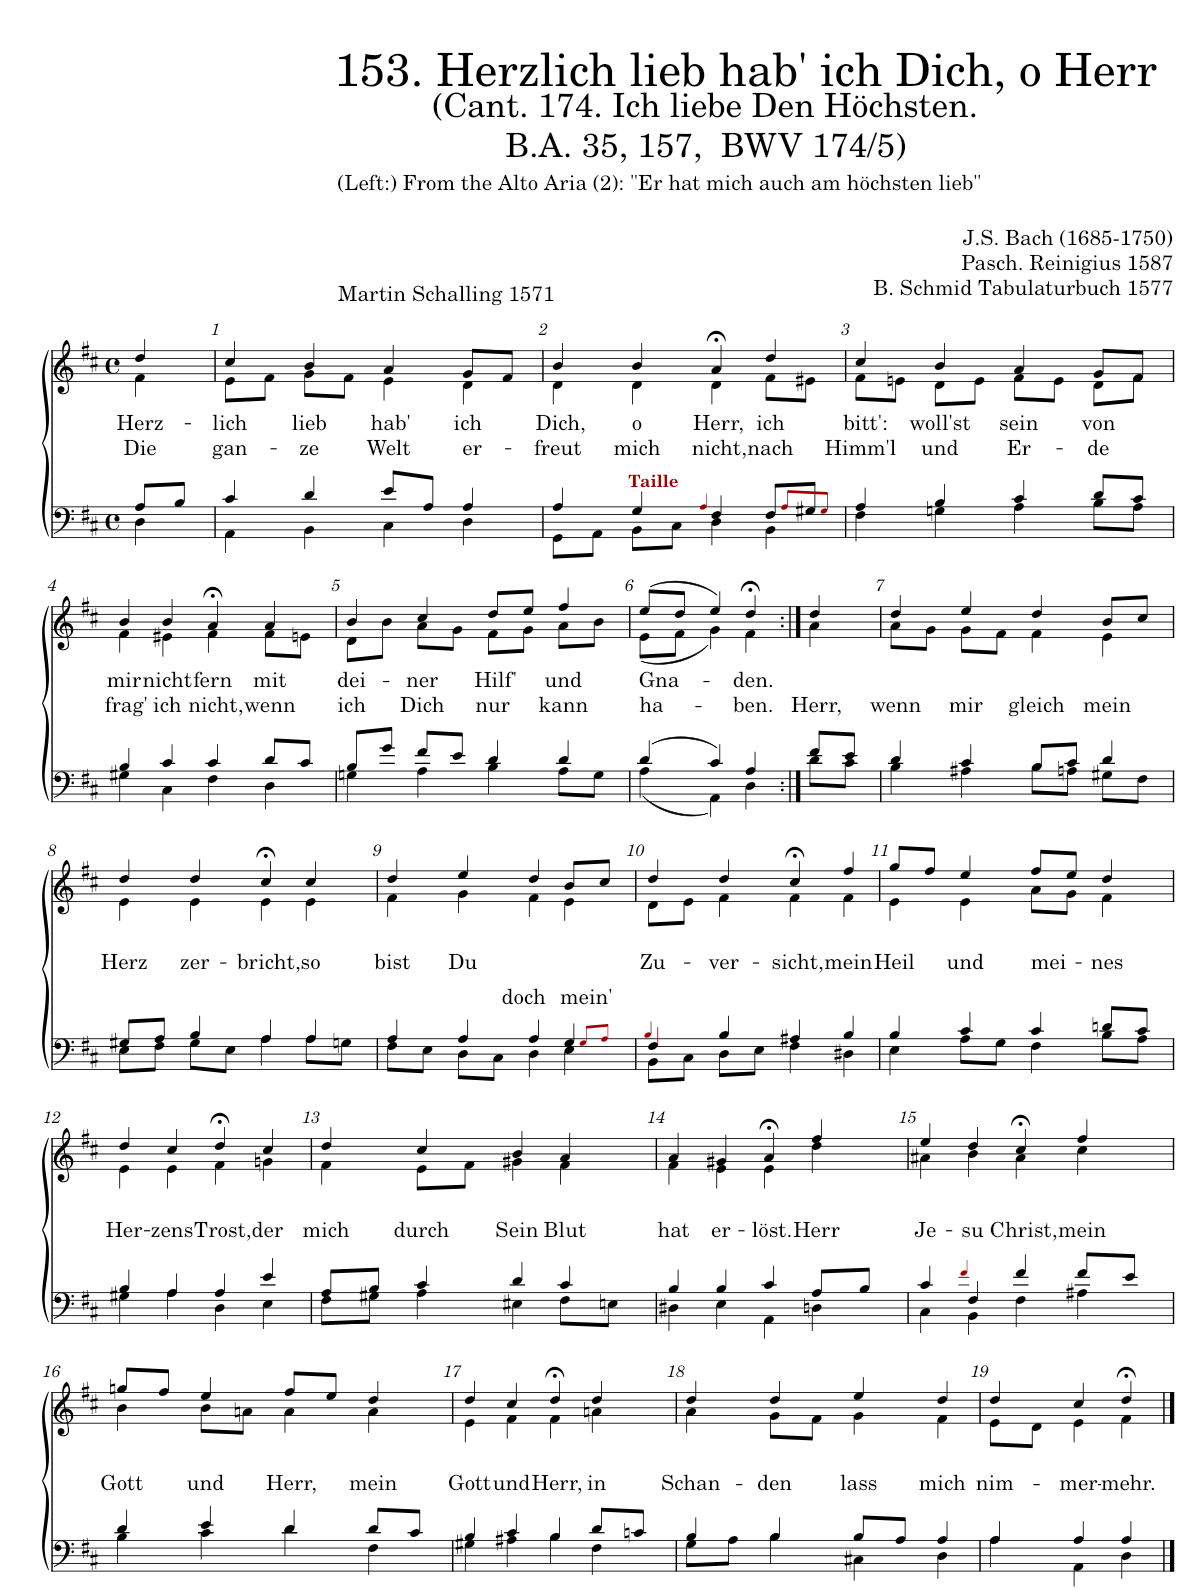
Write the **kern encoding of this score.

**kern	**kern	**text	**text
*part2	*part1	*part1	*part1
*staff2	*staff1	*staff1	*staff1
*I"Tenor/Bass	*I"Soprano/Alto	*	*
*clefF4	*clefG2	*	*
*k[f#c#]	*k[f#c#]	*	*
*M4/4	*M4/4	*	*
*met(c)	*met(c)	*	*
=	=	=	=
*^	*	*	*
!	!	!	!LO:LY:b	!LO:LY:b
*	*	*^	*	*
8A/L	4D\	4dd/	4f#\	Herz-	Die
8B/J	.	.	.	.	.
=1	=1	=1	=1	=1	=1
!	!	!	!	!LO:LY:b	!LO:LY:b
4c#/	4AA\	4cc#/	8e\L	-lich	gan-
.	.	.	8f#\J	.	.
!	!	!	!	!LO:LY:b	!LO:LY:b
4d/	4BB\	4b/	8g\L	lieb	-ze
.	.	.	8f#\J	.	.
!	!	!	!	!LO:LY:b	!LO:LY:b
8e/L	4C#\	4a/	4e\	hab'	Welt
8A/J	.	.	.	.	.
!	!	!	!	!LO:LY:b	!LO:LY:b
4A/	4D\	8g/L	4d\	ich	er-
.	.	8f#/J	.	.	.
=2	=2	=2	=2	=2	=2
*	*^	*	*	*	*
!	!	!	!	!	!LO:LY:b	!LO:LY:b
4A/	8GG\L	2ryy	4b/	4d\	Dich,	-freut
.	8AA\J	.	.	.	.	.
!	!	!	!	!	!LO:LY:b	!LO:LY:b
4G/	8BB\L	.	4b/	4d\	o	mich
.	8C#\J	.	.	.	.	.
!	!	!	!	!	!LO:LY:b	!LO:LY:b
4F#/	4D\	4Ai/	4a;<,/	4d\	Herr,	nicht,
!LO:TX:a:B:color=#A40000:t=Taille	!	!	!	!	!	!
!	!	!	!	!	!LO:LY:b	!LO:LY:b
8F#/L	4BB\	8Ai/L	4dd/	8f#\L	ich	nach
8G#X/J	.	8G#i/J	.	8e#X\J	.	.
=3	=3	=3	=3	=3	=3	=3
!	!	!	!	!	!LO:LY:b	!LO:LY:b
*	*v	*v	*	*	*	*
4A/	4F#\	4cc#/	8f#\L	bitt':	Himm'l
.	.	.	8en\J	.	.
!	!	!	!	!LO:LY:b	!LO:LY:b
4B/	4Gn\	4b/	8d\L	woll'st	und
.	.	.	8e\J	.	.
!	!	!	!	!LO:LY:b	!LO:LY:b
4c#/	4A\	4a/	8f#\L	sein	Er-
.	.	.	8e\J	.	.
!	!	!	!	!LO:LY:b	!LO:LY:b
8d/L	8B\L	8g/L	8d\L	von	-de
8c#/J	8A\J	8f#/J	8f#\J	.	.
!!LO:LB:g=z	!!
=4	=4	=4	=4	=4	=4
!	!	!	!	!LO:LY:b	!LO:LY:b
4B/	4G#X\	4b/	4f#\	mir	frag'
!	!	!	!	!LO:LY:b	!LO:LY:b
4c#/	4C#\	4b/	4e#X\	nicht	ich
!	!	!	!	!LO:LY:b	!LO:LY:b
4c#/	4F#\	4a;<,/	4f#\	fern	nicht,
!	!	!	!	!LO:LY:b	!LO:LY:b
8d/L	4D\	4a/	8f#\L	mit	wenn
8c#/J	.	.	8en\J	.	.
=5	=5	=5	=5	=5	=5
!	!	!	!	!LO:LY:b	!LO:LY:b
8B/L	4Gn\	4b/	8d\L	dei-	ich
8g/J	.	.	8b\J	.	.
!	!	!	!	!LO:LY:b	!LO:LY:b
8f#/L	4A\	4cc#/	8a\L	-ner	Dich
8e/J	.	.	8g\J	.	.
!	!	!	!	!LO:LY:b	!LO:LY:b
4d/	4B\	8dd/L	8f#\L	Hilf'	nur
.	.	8ee/J	8g\J	.	.
!	!	!	!	!LO:LY:b	!LO:LY:b
4d/	8A\L	4ff#/	8a\L	und	kann
.	8G\J	.	8b\J	.	.
=6	=6	=6	=6	=6	=6
!	!	!	!	!LO:LY:b	!LO:LY:b
(4d/	(4A\	(8ee/L	(8e\L	Gna-	ha-
.	.	8dd/J	8f#\J	.	.
4c#/)	4AA\)	4ee/)	4g\)	.	.
!	!	!	!	!LO:LY:b	!LO:LY:b
4A/	4D\	4dd;<,/	4f#\	-den.	-ben.
=6X1:|!	=6X1:|!	=6X1:|!	=6X1:|!	=6X1:|!	=6X1:|!
!	!	!	!	!	!LO:LY:b
8f#/L	8d\L	4dd/	4a\	.	Herr,
8e/J	8c#\J	.	.	.	.
=7	=7	=7	=7	=7	=7
!	!	!	!	!	!LO:LY:b
4d/	4B\	4dd/	8a\L	.	wenn
.	.	.	8g\J	.	.
!	!	!	!	!	!LO:LY:b
4c#/	4A#X\	4ee/	8g\L	.	mir
.	.	.	8f#\J	.	.
!	!	!	!	!	!LO:LY:b
8B/L	8B\L	4dd/	4f#\	.	gleich
8c#/J	8An\J	.	.	.	.
!	!	!	!	!	!LO:LY:b
4d/	8G#X\L	8b/L	4e\	.	mein
.	8F#\J	8cc#/J	.	.	.
!!LO:LB:g=z	!!
=8	=8	=8	=8	=8	=8
!	!	!	!	!	!LO:LY:b
8G#X/L	8E\L	4dd/	4e\	.	Herz
8A/J	8F#\J	.	.	.	.
!	!	!	!	!	!LO:LY:b
4B/	8G#\L	4dd/	4e\	.	zer-
.	8E\J	.	.	.	.
!	!	!	!	!	!LO:LY:b
4A/	4A\	4cc#;<,/	4e\	.	-bricht,
!	!	!	!	!	!LO:LY:b
4A/	8A\L	4cc#/	4e\	.	so
.	8Gn\J	.	.	.	.
=9	=9	=9	=9	=9	=9
*	*^	*	*	*	*
!	!	!	!	!	!	!LO:LY:b
4A/	8F#\L	2.ryy	4dd/	4f#\	.	bist
.	8E\J	.	.	.	.	.
!	!	!	!	!	!	!LO:LY:b
4A/	8D\L	.	4ee/	4g\	.	Du
.	8C#\J	.	.	.	.	.
!	!	!	!	!	!	!LO:LY:b
4A/	4D\	.	4dd/	4f#\	.	doch
!	!	!	!	!	!	!LO:LY:b
4G/	4E\	8Gi/L	8b/L	4e\	.	mein'
.	.	8Ai/J	8cc#/J	.	.	.
=10	=10	=10	=10	=10	=10	=10
!	!	!	!	!	!	!LO:LY:b
4F#/	8BB\L	4B!i/	4dd/	8d\L	.	Zu-
.	8C#\J	.	.	8e\J	.	.
!	!	!	!	!	!	!LO:LY:b
4B/	8D\L	2.ryy	4dd/	4f#\	.	-ver-
.	8E\J	.	.	.	.	.
!	!	!	!	!	!	!LO:LY:b
4A#X/	4F#\	.	4cc#;<,/	4f#\	.	-sicht,
!	!	!	!	!	!	!LO:LY:b
4B/	4D#X\	.	4ff#/	4f#\	.	mein
*	*v	*v	*	*	*	*
=11	=11	=11	=11	=11	=11
!	!	!	!	!	!LO:LY:b
4B/	4E\	8gg/L	4e\	.	Heil
.	.	8ff#/J	.	.	.
!	!	!	!	!	!LO:LY:b
4c#/	8A\L	4ee/	4e\	.	und
.	8G\J	.	.	.	.
!	!	!	!	!	!LO:LY:b
4c#/	4F#\	8ff#/L	8a\L	.	mei-
.	.	8ee/J	8g\J	.	.
!	!	!	!	!	!LO:LY:b
8dn/L	8B\L	4dd/	4f#\	.	-nes
8c#/J	8A\J	.	.	.	.
!!LO:LB:g=z	!!
=12	=12	=12	=12	=12	=12
!	!	!	!	!	!LO:LY:b
4B/	4G#X\	4dd/	4e\	.	Her-
!	!	!	!	!	!LO:LY:b
4A/	4A\	4cc#/	4e\	.	-zens
!	!	!	!	!	!LO:LY:b
4A/	4D\	4dd;<,/	4f#\	.	Trost,
!	!	!	!	!	!LO:LY:b
4e/	4E\	4cc#/	4gn\	.	der
=13	=13	=13	=13	=13	=13
!	!	!	!	!	!LO:LY:b
8A/L	8F#\L	4dd/	4f#\	.	mich
8B/J	8G#X\J	.	.	.	.
!	!	!	!	!	!LO:LY:b
4c#/	4A\	4cc#/	8e\L	.	durch
.	.	.	8f#\J	.	.
!	!	!	!	!	!LO:LY:b
4d/	4E#X\	4b/	4g#X\	.	Sein
!	!	!	!	!	!LO:LY:b
4c#/	8F#\L	4a/	4f#\	.	Blut
.	8En\J	.	.	.	.
=14	=14	=14	=14	=14	=14
!	!	!	!	!	!LO:LY:b
4B/	4D#X\	4a/	4f#\	.	hat
!	!	!	!	!	!LO:LY:b
4B/	4E\	4g#X/	4e\	.	er-
!	!	!	!	!	!LO:LY:b
4c#/	4AA\	4a;<,/	4e\	.	-löst.
!	!	!	!	!	!LO:LY:b
8A/L	4Dn\	4ff#/	4dd\	.	Herr
8B/J	.	.	.	.	.
=15	=15	=15	=15	=15	=15
*	*^	*	*	*	*
!	!	!	!	!	!	!LO:LY:b
4c#/	4C#\	4ryy	4ee/	4a#X\	.	Je-
!	!	!	!	!	!	!LO:LY:b
4F#/	4BB\	4f#i/	4dd/	4b\	.	-su
!	!	!	!	!	!	!LO:LY:b
4f#/	4F#\	2ryy	4cc#;<,/	4a#\	.	Christ,
!	!	!	!	!	!	!LO:LY:b
8f#/L	4A#X\	.	4ff#/	4cc#\	.	mein
8e/J	.	.	.	.	.	.
*	*v	*v	*	*	*	*
!!LO:LB:g=z	!!
=16	=16	=16	=16	=16	=16
!	!	!	!	!	!LO:LY:b
4d/	4B\	8ggn/L	4b\	.	Gott
.	.	8ff#/J	.	.	.
!	!	!	!	!	!LO:LY:b
4e/	4c#\	4ee/	8b\L	.	und
.	.	.	8an\J	.	.
!	!	!	!	!	!LO:LY:b
4d/	4d\	8ff#/L	4a\	.	Herr,
.	.	8ee/J	.	.	.
!	!	!	!	!	!LO:LY:b
8d/L	4F#\	4dd/	4a\	.	mein
8c#/J	.	.	.	.	.
=17	=17	=17	=17	=17	=17
!	!	!	!	!	!LO:LY:b
4B/	4G#X\	4dd/	4e\	.	Gott
!	!	!	!	!	!LO:LY:b
4c#/	4A#X\	4cc#/	4f#\	.	und
!	!	!	!	!	!LO:LY:b
4B/	4B\	4dd;<,/	4f#\	.	Herr,
!	!	!	!	!	!LO:LY:b
8d/L	4F#\	4dd/	4an\	.	in
8cn/J	.	.	.	.	.
=18	=18	=18	=18	=18	=18
!	!	!	!	!	!LO:LY:b
4B/	8G\L	4dd/	4a\	.	Schan-
.	8A\J	.	.	.	.
!	!	!	!	!	!LO:LY:b
4B/	4B\	4dd/	8g\L	.	-den
.	.	.	8f#\J	.	.
!	!	!	!	!	!LO:LY:b
8B/L	4C#X\	4ee/	4g\	.	lass
8A/J	.	.	.	.	.
!	!	!	!	!	!LO:LY:b
4A/	4D\	4dd/	4f#\	.	mich
=19	=19	=19	=19	=19	=19
!	!	!	!	!	!LO:LY:b
4A/	4A\	4dd/	8e\L	.	nim-
.	.	.	8d\J	.	.
!	!	!	!	!	!LO:LY:b
4A/	4AA\	4cc#/	4e\	.	-mer-
!	!	!	!	!	!LO:LY:b
4A/	4D\	4dd;</	4f#\	.	-mehr.
*v	*v	*	*	*	*
*	*v	*v	*	*
==	==	==	==
*-	*-	*-	*-
